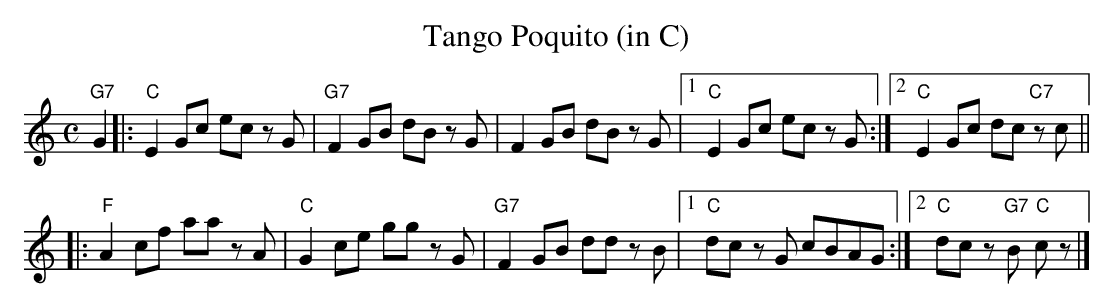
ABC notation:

X:1
T: Tango Poquito (in C)
M: C
L: 1/8
K: C
"G7"G2 \
|: "C"E2Gc ec zG | "G7"F2GB dB zG | F2GB dB zG |1 "C"E2Gc ec zG :|2 "C"E2Gc dc "C7"zc ||
|: "F"A2cf aa zA | "C"G2ce gg zG | "G7"F2GB dd zB |1 "C"dc zG cBAG :|2 "C"dc z"G7"B "C"cz |]
